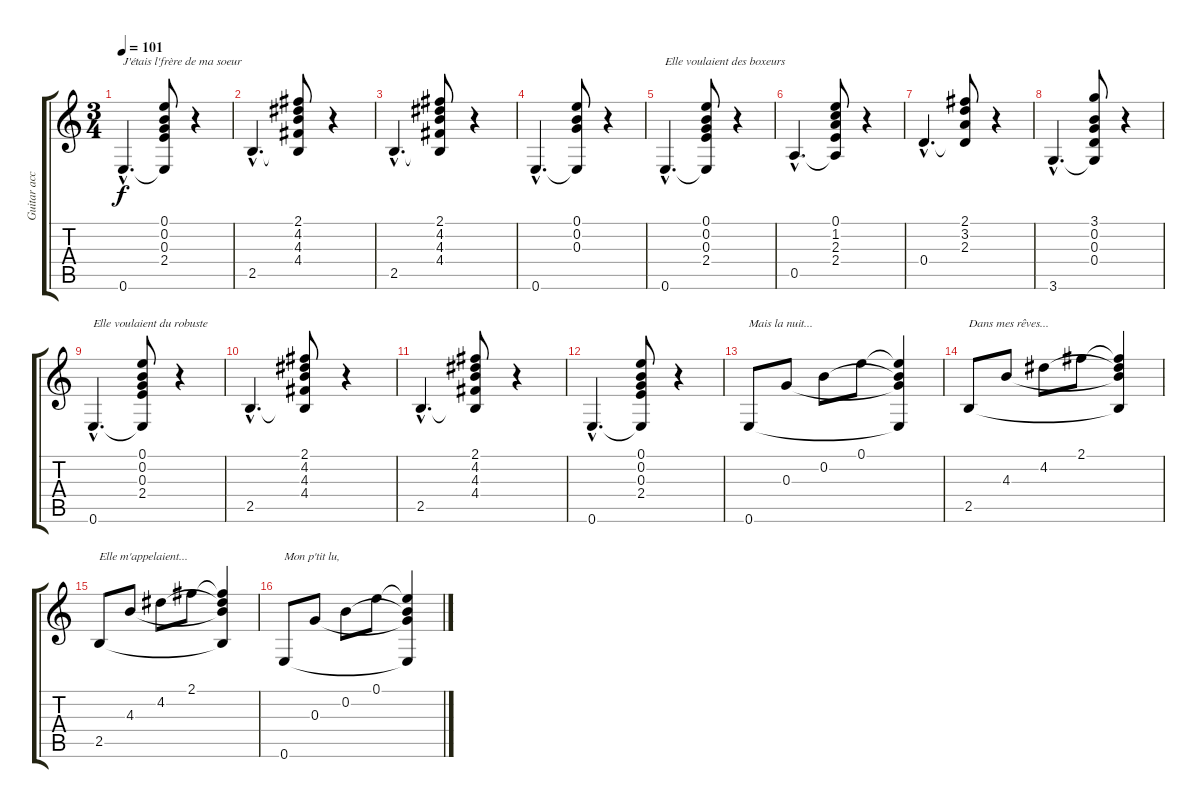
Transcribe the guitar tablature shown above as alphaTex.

\track ("Guitar accoustique" "Guitar acc") {instrument acousticguitarnylon}
\staff {score tabs}
\tuning (E4 B3 G3 D3 A2 E2) {hide}
\ts (3 4)
\tempo 101
\clef g2
\ks c
0.6{hac}.4{d txt "J'étais l'frère de ma soeur" dy f} (0.1 0.2 0.3 2.4 0.6{t}).8 r.4 |
2.5{hac}.4{d} (2.1 4.2 4.3 4.4 2.5{t}).8 r.4 |
2.5{hac}.4{d} (2.1 4.2 4.3 4.4 2.5{t}).8 r.4 |
0.6{hac}.4{d} (0.1 0.2 0.3 0.6{t}).8 r.4 |
0.6{hac}.4{d txt "Elle voulaient des boxeurs"} (0.1 0.2 0.3 2.4 0.6{t}).8 r.4 |
0.5{hac}.4{d} (0.1 1.2 2.3 2.4 0.5{t}).8 r.4 |
0.4{hac}.4{d} (2.1 3.2 2.3 0.4{t}).8 r.4 |
3.6{hac}.4{d} (3.1 0.2 0.3 0.4 3.6{t}).8 r.4 |
0.6{hac}.4{d txt "Elle voulaient du robuste"} (0.1 0.2 0.3 2.4 0.6{t}).8 r.4 |
2.5{hac}.4{d} (2.1 4.2 4.3 4.4 2.5{t}).8 r.4 |
2.5{hac}.4{d} (2.1 4.2 4.3 4.4 2.5{t}).8 r.4 |
0.6{hac}.4{d} (0.1 0.2 0.3 2.4 0.6{t}).8 r.4 |
0.6.8{txt "Mais la nuit..."} 0.3.8 0.2.8 0.1.8 (0.1{t} 0.2{t} 0.3{t} 0.6{t}).4 |
2.5.8{txt "Dans mes rêves..."} 4.3.8 4.2.8 2.1.8 (2.1{t} 4.2{t} 4.3{t} 2.5{t}).4 |
2.5.8{txt "Elle m'appelaient..."} 4.3.8 4.2.8 2.1.8 (2.1{t} 4.2{t} 4.3{t} 2.5{t}).4 |
0.6.8{txt "Mon p'tit lu,"} 0.3.8 0.2.8 0.1.8 (0.1{t} 0.2{t} 0.3{t} 0.6{t}).4
